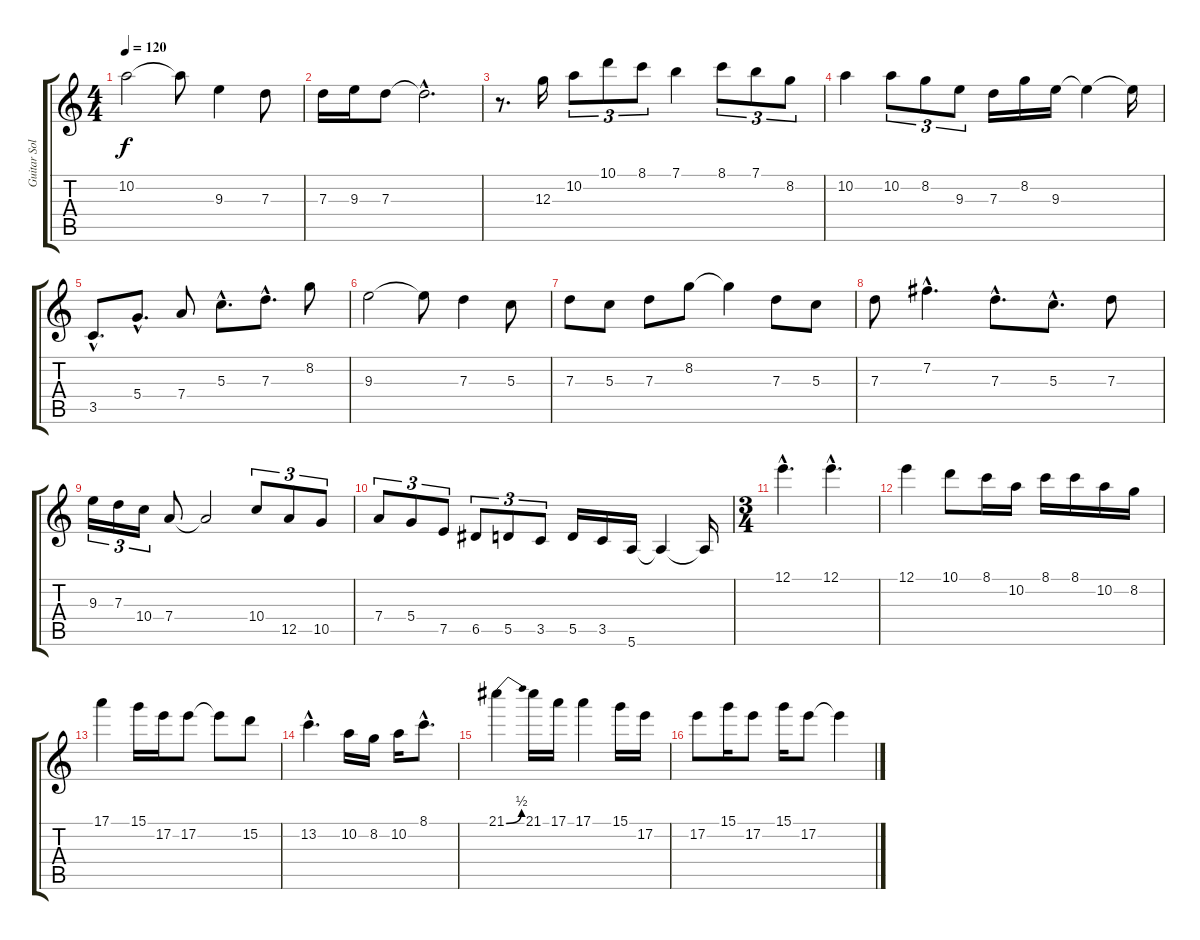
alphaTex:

\track ("Guitar Solo" "Guitar Sol") {instrument distortionguitar}
\staff {score tabs}
\tuning (E4 B3 G3 D3 A2 E2) {hide}
\ts (4 4)
\tempo 120
\clef g2
\ks c
10.2.2{dy f} 10.2{t}.8 9.3.4 7.3.8 |
7.3.16 9.3.16 7.3.8 7.3{hac t}.2{d} |
r.8{d} 12.3.16 10.2.8{tu (3 2)} 10.1.8{tu (3 2)} 8.1.8{tu (3 2)} 7.1.4 8.1.8{tu (3 2)} 7.1.8{tu (3 2)} 8.2.8{tu (3 2)} |
10.2.4 10.2.8{tu (3 2)} 8.2.8{tu (3 2)} 9.3.8{tu (3 2)} 7.3.16 8.2.16 9.3.16 9.3{t}.4 9.3{t}.16 |
3.5{hac}.8{d} 5.4{hac}.8{d} 7.4.8 5.3{hac}.8{d} 7.3{hac}.8{d} 8.2.8 |
9.3.2 9.3{t}.8 7.3.4 5.3.8 |
7.3.8 5.3.8 7.3.8 8.2.8 8.2{t}.4 7.3.8 5.3.8 |
7.3.8 7.2{hac}.4{d} 7.3{hac}.8{d} 5.3{hac}.8{d} 7.3.8 |
9.3.16{tu (3 2)} 7.3.16{tu (3 2)} 10.4.16{tu (3 2)} 7.4.8 7.4{t}.2 10.4.8{tu (3 2)} 12.5.8{tu (3 2)} 10.5.8{tu (3 2)} |
7.4.8{tu (3 2)} 5.4.8{tu (3 2)} 7.5.8{tu (3 2)} 6.5.8{tu (3 2)} 5.5.8{tu (3 2)} 3.5.8{tu (3 2)} 5.5.16 3.5.16 5.6.16 5.6{t}.4 5.6{t}.16 |
\ts (3 4)
12.1{hac}.4{d} 12.1{hac}.4{d} |
12.1.4 10.1.8 8.1.16 10.2.16 8.1.16 8.1.16 10.2.16 8.2.16 |
17.1.4 15.1.16 17.2.16 17.2.8 17.2{t}.8 15.2.8 |
13.2{hac}.4{d} 10.2.16 8.2.16 10.2.16 8.1{hac}.8{d} |
21.1{be (bend 0 0 60 2)}.4 21.1.16 17.1.16 17.1.4 15.1.16 17.2.16 |
17.2.8 15.1.16 17.2.8 15.1.16 17.2.8 17.2{t}.4
